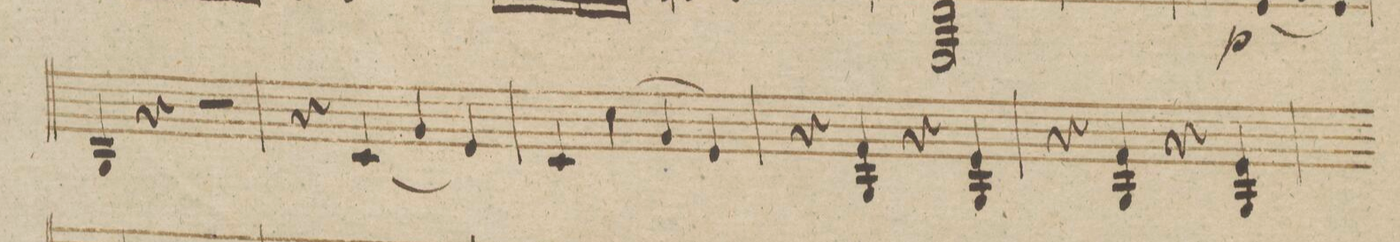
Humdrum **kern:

**kern	**dynam
*I"Violino 2do	*
*clefG2	*
*k[b-]	*
*met(c)	*
*M4/4	*
4G/	.
4r	.
2r	.
=42	=42
4r	.
(<4c/	.
4g/	.
4e/)	.
=43	=43
4c/	.
(>4cc\	.
4g/	.
4e/)	.
=44	=44
4r	.
4f/ 4G/	.
4r	.
4f/ 4G/	.
=45	=45
4r	.
4f/ 4G/	.
4r	.
4f/ 4G/	.
=46	=46
*-	*-
